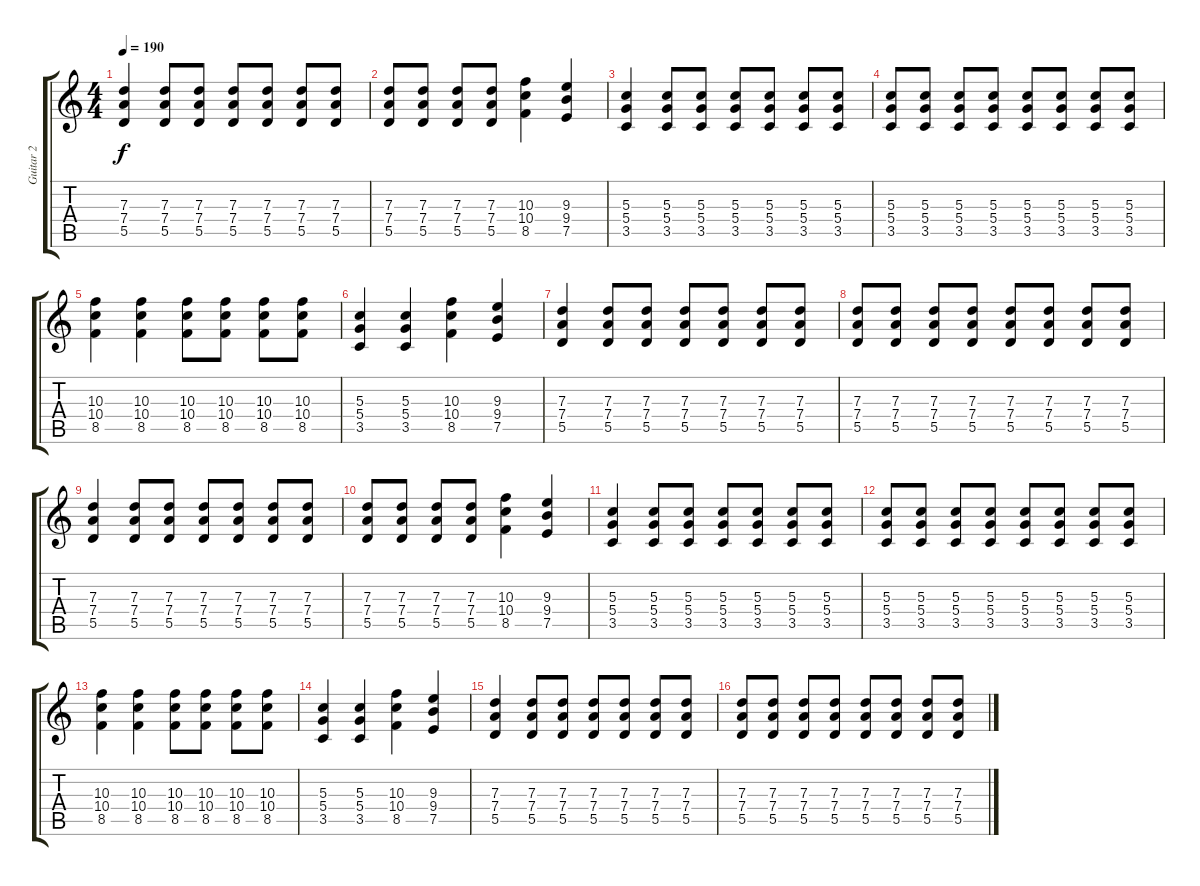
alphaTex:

\track ("Guitar 2" "Guitar 2") {instrument overdrivenguitar}
\staff {score tabs}
\tuning (E4 B3 G3 D3 A2 E2) {hide}
\ts (4 4)
\tempo 190
\clef g2
\ks c
(7.3 7.4 5.5).4{dy f} (7.3 7.4 5.5).8 (7.3 7.4 5.5).8 (7.3 7.4 5.5).8 (7.3 7.4 5.5).8 (7.3 7.4 5.5).8 (7.3 7.4 5.5).8 |
(7.3 7.4 5.5).8 (7.3 7.4 5.5).8 (7.3 7.4 5.5).8 (7.3 7.4 5.5).8 (10.3 10.4 8.5).4 (9.3 9.4 7.5).4 |
(5.3 5.4 3.5).4 (5.3 5.4 3.5).8 (5.3 5.4 3.5).8 (5.3 5.4 3.5).8 (5.3 5.4 3.5).8 (5.3 5.4 3.5).8 (5.3 5.4 3.5).8 |
(5.3 5.4 3.5).8 (5.3 5.4 3.5).8 (5.3 5.4 3.5).8 (5.3 5.4 3.5).8 (5.3 5.4 3.5).8 (5.3 5.4 3.5).8 (5.3 5.4 3.5).8 (5.3 5.4 3.5).8 |
(10.3 10.4 8.5).4 (10.3 10.4 8.5).4 (10.3 10.4 8.5).8 (10.3 10.4 8.5).8 (10.3 10.4 8.5).8 (10.3 10.4 8.5).8 |
(5.3 5.4 3.5).4 (5.3 5.4 3.5).4 (10.3 10.4 8.5).4 (9.3 9.4 7.5).4 |
(7.3 7.4 5.5).4 (7.3 7.4 5.5).8 (7.3 7.4 5.5).8 (7.3 7.4 5.5).8 (7.3 7.4 5.5).8 (7.3 7.4 5.5).8 (7.3 7.4 5.5).8 |
(7.3 7.4 5.5).8 (7.3 7.4 5.5).8 (7.3 7.4 5.5).8 (7.3 7.4 5.5).8 (7.3 7.4 5.5).8 (7.3 7.4 5.5).8 (7.3 7.4 5.5).8 (7.3 7.4 5.5).8 |
(7.3 7.4 5.5).4 (7.3 7.4 5.5).8 (7.3 7.4 5.5).8 (7.3 7.4 5.5).8 (7.3 7.4 5.5).8 (7.3 7.4 5.5).8 (7.3 7.4 5.5).8 |
(7.3 7.4 5.5).8 (7.3 7.4 5.5).8 (7.3 7.4 5.5).8 (7.3 7.4 5.5).8 (10.3 10.4 8.5).4 (9.3 9.4 7.5).4 |
(5.3 5.4 3.5).4 (5.3 5.4 3.5).8 (5.3 5.4 3.5).8 (5.3 5.4 3.5).8 (5.3 5.4 3.5).8 (5.3 5.4 3.5).8 (5.3 5.4 3.5).8 |
(5.3 5.4 3.5).8 (5.3 5.4 3.5).8 (5.3 5.4 3.5).8 (5.3 5.4 3.5).8 (5.3 5.4 3.5).8 (5.3 5.4 3.5).8 (5.3 5.4 3.5).8 (5.3 5.4 3.5).8 |
(10.3 10.4 8.5).4 (10.3 10.4 8.5).4 (10.3 10.4 8.5).8 (10.3 10.4 8.5).8 (10.3 10.4 8.5).8 (10.3 10.4 8.5).8 |
(5.3 5.4 3.5).4 (5.3 5.4 3.5).4 (10.3 10.4 8.5).4 (9.3 9.4 7.5).4 |
(7.3 7.4 5.5).4 (7.3 7.4 5.5).8 (7.3 7.4 5.5).8 (7.3 7.4 5.5).8 (7.3 7.4 5.5).8 (7.3 7.4 5.5).8 (7.3 7.4 5.5).8 |
(7.3 7.4 5.5).8 (7.3 7.4 5.5).8 (7.3 7.4 5.5).8 (7.3 7.4 5.5).8 (7.3 7.4 5.5).8 (7.3 7.4 5.5).8 (7.3 7.4 5.5).8 (7.3 7.4 5.5).8
